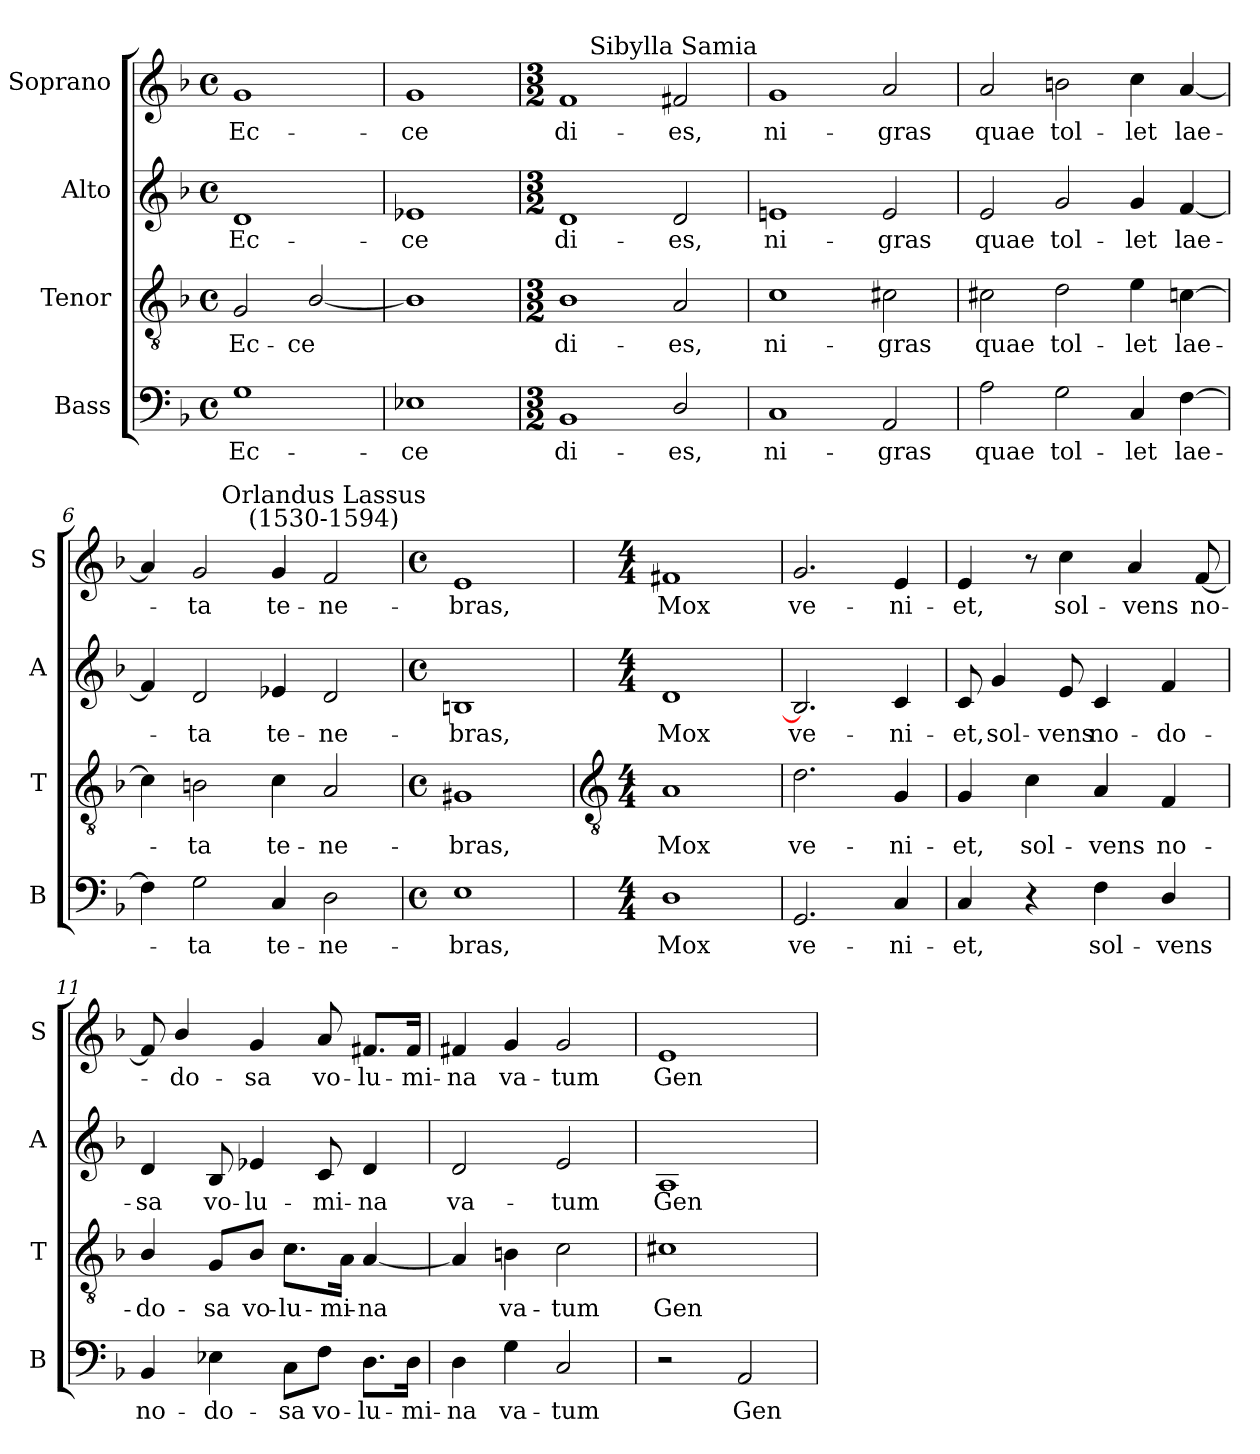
**kern	**text	**kern	**text	**kern	**text	**kern	**text
*part4	*part4	*part3	*part3	*part2	*part2	*part1	*part1
*staff4	*staff4	*staff3	*staff3	*staff2	*staff2	*staff1	*staff1
*I"Bass	*	*I"Tenor	*	*I"Alto	*	*I"Soprano	*
*I'B	*	*I'T	*	*I'A	*	*I'S	*
*clefF4	*	*clefGv2	*	*clefG2	*	*clefG2	*
*k[b-]	*	*k[b-]	*	*k[b-]	*	*k[b-]	*
*F:	*	*F:	*	*F:	*	*F:	*
*M4/4	*	*M4/4	*	*M4/4	*	*M4/4	*
*met(c)	*	*met(c)	*	*met(c)	*	*met(c)	*
=1	=1	=1	=1	=1	=1	=1	=1
!	!LO:LY:b	!	!LO:LY:b	!	!LO:LY:b	!	!LO:LY:b
1G	Ec-	2G	Ec-	1d	Ec-	1g	Ec-
!	!	!	!LO:LY:b	!	!	!	!
.	.	[2B-/	-ce	.	.	.	.
=2	=2	=2	=2	=2	=2	=2	=2
!	!LO:LY:b	!	!	!	!LO:LY:b	!	!LO:LY:b
1E-X	-ce	1B-]	.	1e-X	-ce	1g	-ce
=3	=3	=3	=3	=3	=3	=3	=3
*M3/2	*	*M3/2	*	*M3/2	*	*M3/2	*
!	!LO:LY:b	!	!LO:LY:b	!	!LO:LY:b	!	!LO:LY:b
1BB-	di-	1B-	di-	1d	di-	1f	di-
!	!	!	!	!	!	!LO:TX:a:cj:t=Sibylla Samia	!
!	!LO:LY:b	!	!LO:LY:b	!	!LO:LY:b	!	!LO:LY:b
2D/	-es,	2A	-es,	2d	-es,	2f#X	-es,
=4	=4	=4	=4	=4	=4	=4	=4
!	!LO:LY:b	!	!LO:LY:b	!	!LO:LY:b	!	!LO:LY:b
1C	ni-	1c	ni-	1en	ni-	1g	ni-
!	!LO:LY:b	!	!LO:LY:b	!	!LO:LY:b	!	!LO:LY:b
2AA	-gras	2c#X	-gras	2e	-gras	2a	-gras
=5	=5	=5	=5	=5	=5	=5	=5
!	!LO:LY:b	!	!LO:LY:b	!	!LO:LY:b	!	!LO:LY:b
2A	quae	2c#X	quae	2e	quae	2a	quae
!	!LO:LY:b	!	!LO:LY:b	!	!LO:LY:b	!	!LO:LY:b
2G	tol-	2d	tol-	2g	tol-	2bn	tol-
!	!LO:LY:b	!	!LO:LY:b	!	!LO:LY:b	!	!LO:LY:b
4C	-let	4e	-let	4g	-let	4cc	-let
!	!LO:LY:b	!	!LO:LY:b	!	!LO:LY:b	!	!LO:LY:b
[4F	lae-	[4cn	lae-	[4f	lae-	[4a	lae-
=6	=6	=6	=6	=6	=6	=6	=6
4F]	.	4c]	.	4f]	.	4a]	.
!	!LO:LY:b	!	!LO:LY:b	!	!LO:LY:b	!	!LO:LY:b
2G	ta	2Bn	ta	2d	ta	2g	ta
!	!LO:LY:b	!	!LO:LY:b	!	!LO:LY:b	!	!LO:LY:b
4C	te-	4c	te-	4e-X	te-	4g	te-
!	!	!	!	!	!	!LO:TX:a:cj:t=Orlandus Lassus\n(1530-1594)	!
!	!LO:LY:b	!	!LO:LY:b	!	!LO:LY:b	!	!LO:LY:b
2D	-ne-	2A	-ne-	2d	-ne-	2f	-ne-
=7	=7	=7	=7	=7	=7	=7	=7
*M4/4	*	*M4/4	*	*M4/4	*	*M4/4	*
*met(c)	*	*met(c)	*	*met(c)	*	*met(c)	*
!	!LO:LY:b	!	!LO:LY:b	!	!LO:LY:b	!	!LO:LY:b
1E	-bras,	1G#X	-bras,	1Bn	-bras,	1e	-bras,
!!LO:LB:g=z
=8	=8	=8	=8	=8	=8	=8	=8
*	*	*clefGv2	*	*	*	*	*
*M4/4	*	*M4/4	*	*M4/4	*	*M4/4	*
!	!LO:LY:b	!	!LO:LY:b	!	!LO:LY:b	!	!LO:LY:b
1D	Mox	1A	Mox	1d	Mox	1f#X	Mox
=9	=9	=9	=9	=9	=9	=9	=9
!	!LO:LY:b	!	!LO:LY:b	!	!LO:LY:b	!	!LO:LY:b
2.GG	ve-	2.d	ve-	2.Bn]	ve-	2.g	ve-
!	!LO:LY:b	!	!LO:LY:b	!	!LO:LY:b	!	!LO:LY:b
4C	-ni-	4G	-ni-	4c	-ni-	4e	-ni-
=10	=10	=10	=10	=10	=10	=10	=10
!	!LO:LY:b	!	!LO:LY:b	!	!LO:LY:b	!	!LO:LY:b
4C	-et,	4G	-et,	8c	-et,	4e	-et,
!	!	!	!	!	!LO:LY:b	!	!
.	.	.	.	4g	sol-	.	.
!	!	!	!LO:LY:b	!	!	!	!
4r	.	4c	sol-	.	.	8r	.
!	!	!	!	!	!LO:LY:b	!	!LO:LY:b
.	.	.	.	8e	-vens	4cc	sol-
!	!LO:LY:b	!	!LO:LY:b	!	!LO:LY:b	!	!
4F	sol-	4A	-vens	4c	no-	.	.
!	!	!	!	!	!	!	!LO:LY:b
.	.	.	.	.	.	4a	-vens
!	!LO:LY:b	!	!LO:LY:b	!	!LO:LY:b	!	!
4D/	-vens	4F	no-	4f	-do-	.	.
!	!	!	!	!	!	!	!LO:LY:b
.	.	.	.	.	.	[8f	no-
=11	=11	=11	=11	=11	=11	=11	=11
!	!LO:LY:b	!	!LO:LY:b	!	!LO:LY:b	!	!
4BB-	no-	4B-/	-do-	4d	-sa	8f]	.
!	!	!	!	!	!	!	!LO:LY:b
.	.	.	.	.	.	4b-/	do-
!	!LO:LY:b	!	!LO:LY:b	!	!LO:LY:b	!	!
4E-X	-do-	8G/L	-sa	8B-	vo-	.	.
!	!	!	!LO:LY:b	!	!LO:LY:b	!	!LO:LY:b
.	.	8B-/J	vo-	4e-X	-lu-	4g	-sa
!	!LO:LY:b	!	!LO:LY:b	!	!	!	!
8C\L	-sa	8.c\L	-lu-	.	.	.	.
!	!LO:LY:b	!	!	!	!LO:LY:b	!	!LO:LY:b
8F\J	vo-	.	.	8c	-mi-	8a	vo-
!	!	!	!LO:LY:b	!	!	!	!
.	.	16A\Jk	-mi-	.	.	.	.
!	!LO:LY:b	!	!LO:LY:b	!	!LO:LY:b	!	!LO:LY:b
8.D\L	-lu-	[4A	-na	4d	-na	8.f#X/L	-lu-
!	!LO:LY:b	!	!	!	!	!	!LO:LY:b
16D\Jk	-mi-	.	.	.	.	16f#/Jk	-mi-
=12	=12	=12	=12	=12	=12	=12	=12
!	!LO:LY:b	!	!	!	!LO:LY:b	!	!LO:LY:b
4D	-na	4A]	.	2d	va-	4f#X	-na
!	!LO:LY:b	!	!LO:LY:b	!	!	!	!LO:LY:b
4G	va-	4Bn	va-	.	.	4g	va-
!	!LO:LY:b	!	!LO:LY:b	!	!LO:LY:b	!	!LO:LY:b
2C	-tum	2c	-tum	2e	-tum	2g	-tum
=13	=13	=13	=13	=13	=13	=13	=13
!	!	!	!LO:LY:b	!	!LO:LY:b	!	!LO:LY:b
2r	.	1c#X	Gen-	1A	Gen-	1e	Gen-
!	!LO:LY:b	!	!	!	!	!	!
2AA	Gen-	.	.	.	.	.	.
=	=	=	=	=	=	=	=
*-	*-	*-	*-	*-	*-	*-	*-
